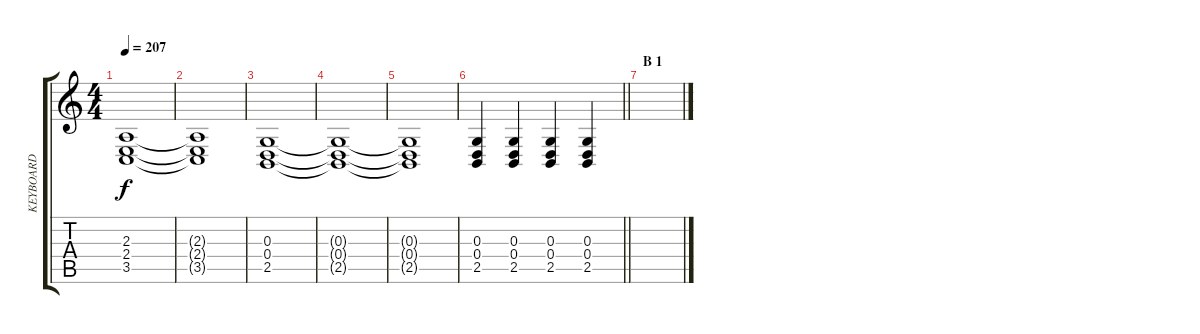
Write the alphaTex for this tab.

\track ("KEYBOARD" "KEYBOARD") {instrument stringensemble1}
\staff {score tabs}
\tuning (E4 B3 G3 D3 A2 E2) {hide}
\ts (4 4)
\tempo 207
\clef g2
\ks c
(2.3{t} 2.4{t} 3.5{t}).1{dy f} |
(2.3{t} 2.4{t} 3.5{t}).1 |
(0.3 0.4 2.5).1 |
(0.3{t} 0.4{t} 2.5{t}).1 |
(0.3{t} 0.4{t} 2.5{t}).1 |
\barLineRight lightlight
(0.3 0.4 2.5).4 (0.3 0.4 2.5).4 (0.3 0.4 2.5).4 (0.3 0.4 2.5).4 |
\section ("" "B 1")
